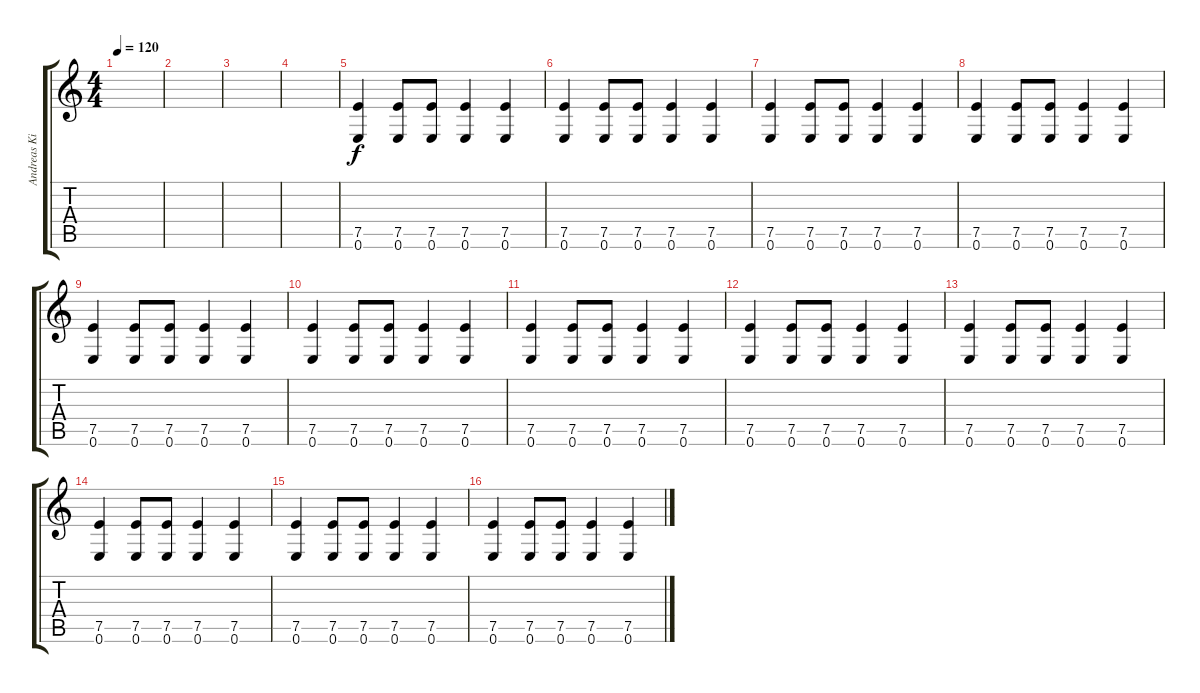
\track ("Andreas Kisser" "Andreas Ki") {instrument distortionguitar}
\staff {score tabs}
\tuning (E4 B3 G3 D3 A2 E2) {hide}
\ts (4 4)
\tempo 120
\clef g2
\ks c
|
|
|
|
(7.5 0.6).4 (7.5 0.6).8 (7.5 0.6).8 (7.5 0.6).4 (7.5 0.6).4 |
(7.5 0.6).4 (7.5 0.6).8 (7.5 0.6).8 (7.5 0.6).4 (7.5 0.6).4 |
(7.5 0.6).4 (7.5 0.6).8 (7.5 0.6).8 (7.5 0.6).4 (7.5 0.6).4 |
(7.5 0.6).4 (7.5 0.6).8 (7.5 0.6).8 (7.5 0.6).4 (7.5 0.6).4 |
(7.5 0.6).4 (7.5 0.6).8 (7.5 0.6).8 (7.5 0.6).4 (7.5 0.6).4 |
(7.5 0.6).4 (7.5 0.6).8 (7.5 0.6).8 (7.5 0.6).4 (7.5 0.6).4 |
(7.5 0.6).4 (7.5 0.6).8 (7.5 0.6).8 (7.5 0.6).4 (7.5 0.6).4 |
(7.5 0.6).4 (7.5 0.6).8 (7.5 0.6).8 (7.5 0.6).4 (7.5 0.6).4 |
(7.5 0.6).4 (7.5 0.6).8 (7.5 0.6).8 (7.5 0.6).4 (7.5 0.6).4 |
(7.5 0.6).4 (7.5 0.6).8 (7.5 0.6).8 (7.5 0.6).4 (7.5 0.6).4 |
(7.5 0.6).4 (7.5 0.6).8 (7.5 0.6).8 (7.5 0.6).4 (7.5 0.6).4 |
(7.5 0.6).4 (7.5 0.6).8 (7.5 0.6).8 (7.5 0.6).4 (7.5 0.6).4
